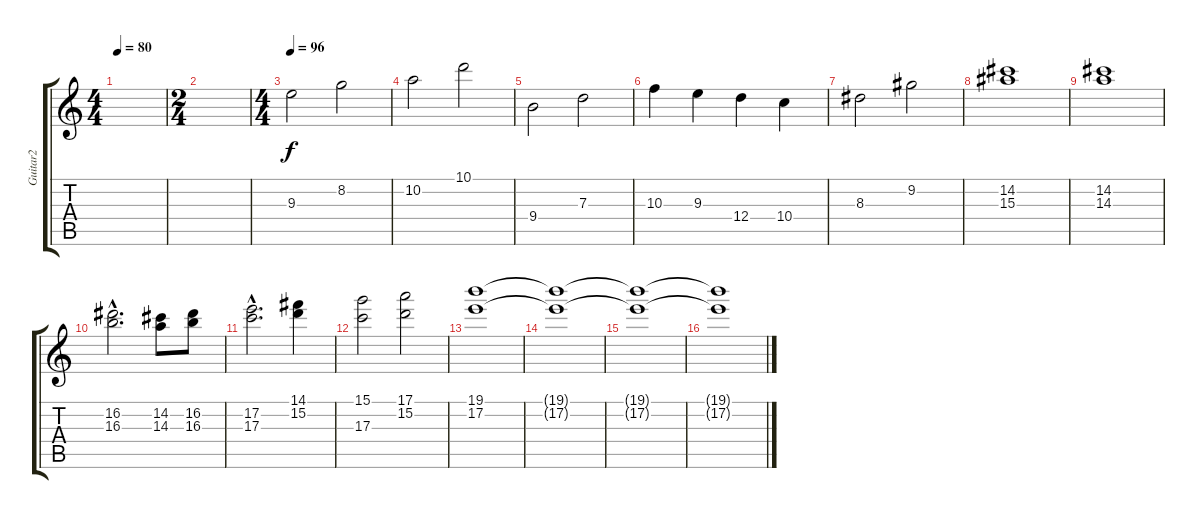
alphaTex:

\track ("Guitar2" "Guitar2") {instrument distortionguitar}
\staff {score tabs}
\tuning (E4 B3 G3 D3 A2 E2) {hide}
\ts (4 4)
\tempo 80
\clef g2
\ks c
|
\ts (2 4)
|
\ts (4 4)
\tempo 96
9.3.2 8.2.2 |
10.2.2 10.1.2 |
9.4.2 7.3.2 |
10.3.4 9.3.4 12.4.4 10.4.4 |
8.3.2 9.2.2 |
(14.2 15.3).1 |
(14.2 14.3).1 |
(16.2{hac} 16.3{hac}).2{d} (14.2 14.3).8 (16.2 16.3).8 |
(17.2{hac} 17.3{hac}).2{d} (14.1 15.2).4 |
(15.1 17.3).2 (17.1 15.2).2 |
(19.1 17.2).1 |
(19.1{t} 17.2{t}).1 |
(19.1{t} 17.2{t}).1 |
(19.1{t} 17.2{t}).1
